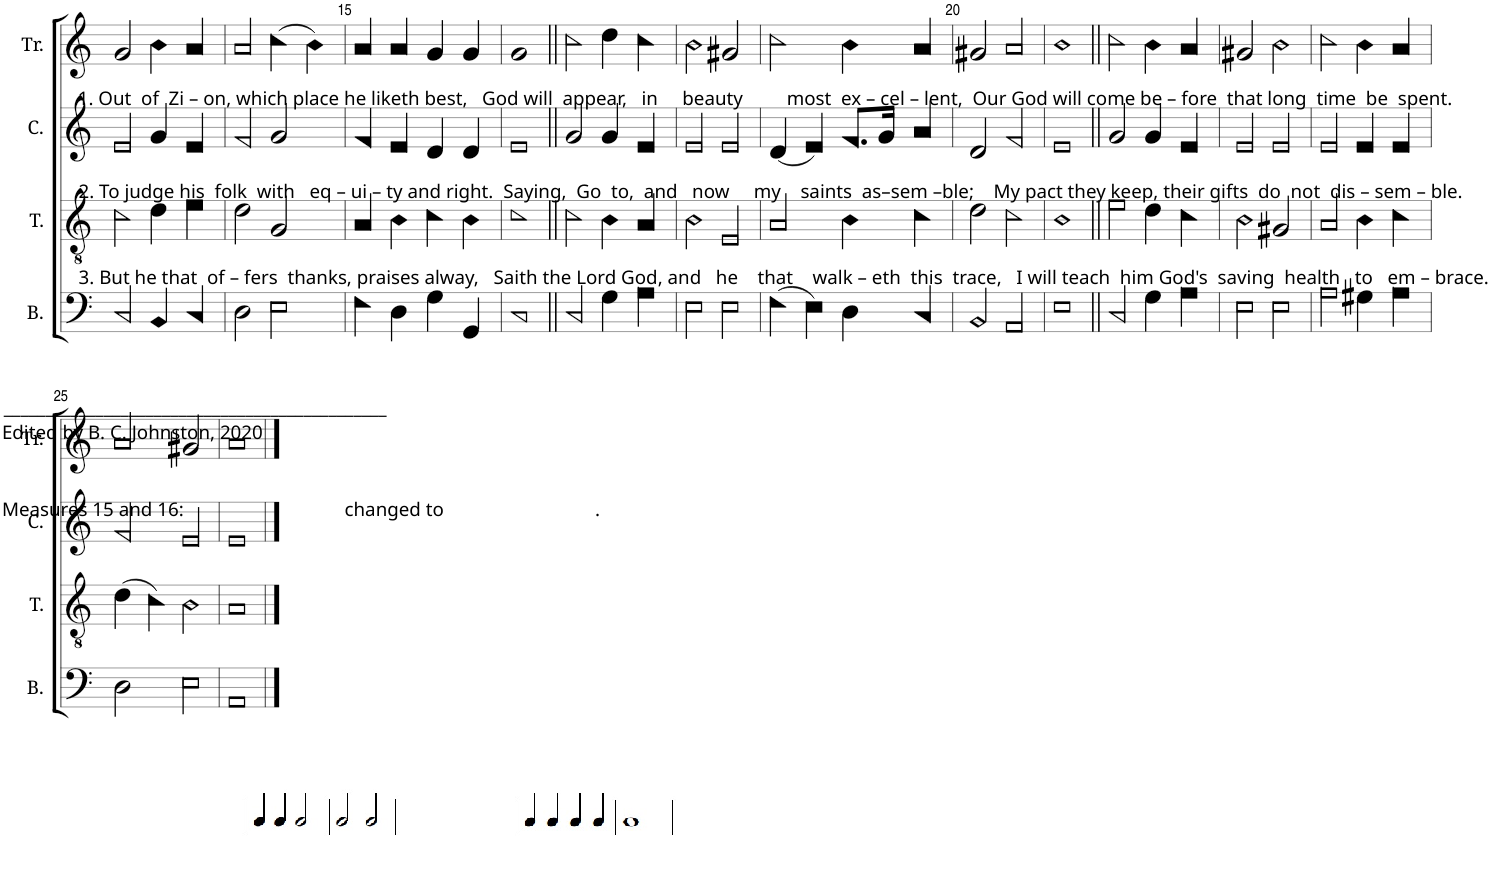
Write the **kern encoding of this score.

**kern	**kern	**kern	**kern
*part4	*part3	*part2	*part1
*staff4	*staff3	*staff2	*staff1
*I"B.	*I"T.	*I"C.	*I"Tr.
*I'B.	*I'T.	*I'C.	*I'Tr.
!!LO:PB:g=z
*clefF4	*clefGv2	*clefG2	*clefG2
*k[]	*k[]	*k[]	*k[]
*M2/2	*M2/2	*M2/2	*M2/2
*met(c|)	*met(c|)	*met(c|)	*met(c|)
=13	=13	=13	=13
!	!	!	!LO:TX:b:t=1. Out  of  Zi – on, which place he liketh best,   God will  appear,   in     beauty         most  ex – cel – lent,  Our God will come be – fore  that long  time  be  spent.
!	!	!LO:TX:b:t=2. To judge his  folk  with   eq – ui – ty and right.  Saying,  Go  to,  and   now     my    saints  as–sem –ble;    My pact they keep, their gifts  do  not  dis – sem – ble.	!
!	!LO:TX:b:t=3. But he that  of – fers  thanks, praises alway,   Saith the Lord God, and   he    that    walk – eth  this  trace,   I will teach  him God's  saving  health   to   em – brace.	!	!
!LO:TX:b:t=______________________________________________	!	!	!
!LO:TX:b:t=Edited by B. C. Johnston, 2020	!	!	!
!LO:TX:b:t=Measures 15 and 16&colon;                                 changed to                               .	!	!	!
2C!/	2c!\	2e!/	2g!/
4BB!/	4d!\	4g!/	4b!\
4C!/	4e!\	4e!/	4a!/
=14	=14	=14	=14
2D!\	2d!\	2f!/	2a!/
2E!\	2G!/	2g!/	(4cc!\
.	.	.	4b!\)
=15	=15	=15	=15
4F!\	4A!/	4f!/	4a!/
4D!\	4B!\	4e!/	4a!/
4G!\	4c!\	4d!/	4g!/
4GG!/	4B!\	4d!/	4g!/
=16	=16	=16	=16
1C!	1c!	1e!	1g!
=17||	=17||	=17||	=17||
2C!/	2c!\	2g!/	2cc!\
4G!\	4B!\	4g!/	4dd!\
4A!\	4A!/	4e!/	4cc!\
=18	=18	=18	=18
2E!\	2B!\	2e!/	2b!\
2E!\	2E!/	2e!/	2g#X!/
=19	=19	=19	=19
(4F!\	2A!/	(4d!/	2cc!\
4E!\)	.	4e!/)	.
4D!\	4B!\	8.f!/L	4b!\
.	.	16g!/Jk	.
4C!/	4c!\	4a!/	4a!/
=20	=20	=20	=20
2BB!/	2d!\	2d!/	2g#X!/
2AA!/	2c!\	2f!/	2a!/
=21	=21	=21	=21
1E!	1B!	1e!	1b!
=22||	=22||	=22||	=22||
2C!/	2e!\	2g!/	2cc!\
4G!\	4d!\	4g!/	4b!\
4A!\	4c!\	4e!/	4a!/
=23	=23	=23	=23
2E!\	2B!\	2e!/	2g#X!/
2E!\	2G#X!/	2e!/	2b!\
=24	=24	=24	=24
2A!\	2A!/	2e!/	2cc!\
4G#X!\	4B!\	4e!/	4b!\
4A!\	4c!\	4e!/	4a!/
!!LO:LB:g=z
=25	=25	=25	=25
2D!\	(4d!\	2f!/	2a!/
.	4c!\)	.	.
2E!\	2B!\	2e!/	2g#X!/
=26	=26	=26	=26
1AA!	1A!	1e!	1a!
==	==	==	==
*-	*-	*-	*-
